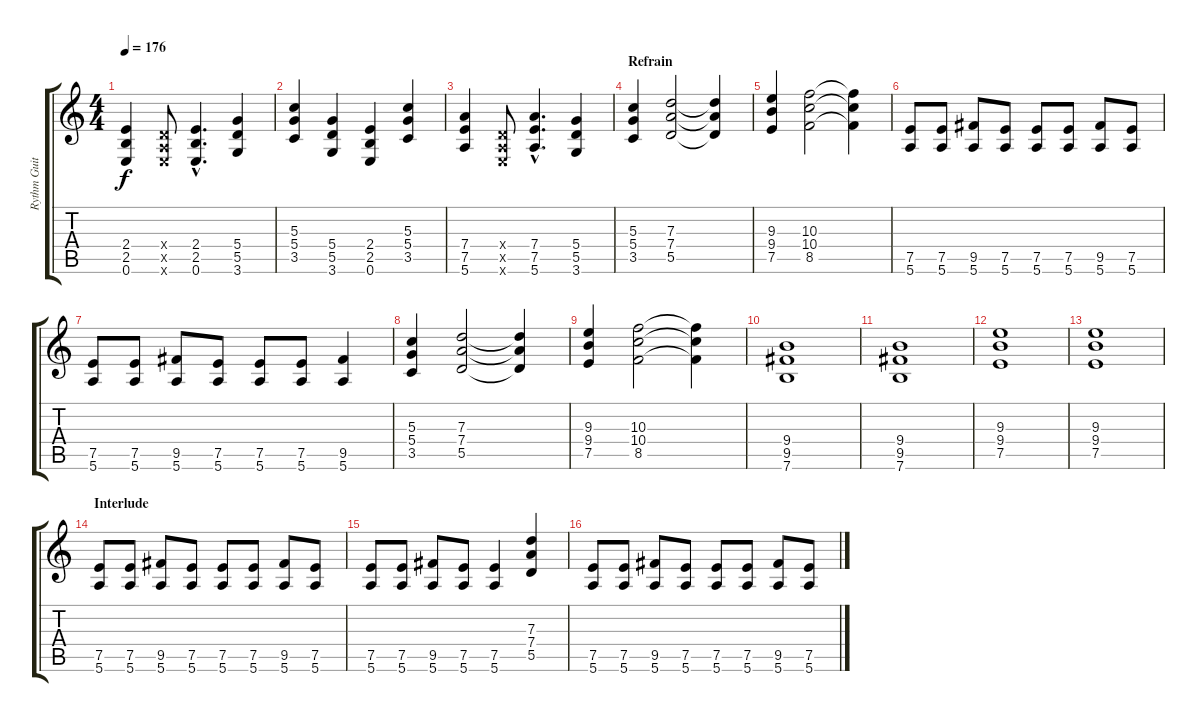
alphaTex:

\track ("Rythm Guitar" "Rythm Guit") {instrument overdrivenguitar}
\staff {score tabs}
\tuning (E4 B3 G3 D3 A2 E2) {hide}
\ts (4 4)
\tempo 176
\clef g2
\ks c
(2.4 2.5 0.6).4{dy f} (0.4{x} 0.5{x} 0.6{x}).8 (2.4{hac} 2.5{hac} 0.6{hac}).4{d} (5.4 5.5 3.6).4 |
(5.3 5.4 3.5).4 (5.4 5.5 3.6).4 (2.4 2.5 0.6).4 (5.3 5.4 3.5).4 |
(7.4 7.5 5.6).4 (0.4{x} 0.5{x} 0.6{x}).8 (7.4{hac} 7.5{hac} 5.6{hac}).4{d} (5.4 5.5 3.6).4 |
\section ("" "Refrain")
(5.3 5.4 3.5).4 (7.3 7.4 5.5).2 (7.3{t} 7.4{t} 5.5{t}).4 |
(9.3 9.4 7.5).4 (10.3 10.4 8.5).2 (10.3{t} 10.4{t} 8.5{t}).4 |
(7.5 5.6).8 (7.5 5.6).8 (9.5 5.6).8 (7.5 5.6).8 (7.5 5.6).8 (7.5 5.6).8 (9.5 5.6).8 (7.5 5.6).8 |
(7.5 5.6).8 (7.5 5.6).8 (9.5 5.6).8 (7.5 5.6).8 (7.5 5.6).8 (7.5 5.6).8 (9.5 5.6).4 |
(5.3 5.4 3.5).4 (7.3 7.4 5.5).2 (7.3{t} 7.4{t} 5.5{t}).4 |
(9.3 9.4 7.5).4 (10.3 10.4 8.5).2 (10.3{t} 10.4{t} 8.5{t}).4 |
(9.4 9.5 7.6).1 |
(9.4 9.5 7.6).1 |
(9.3 9.4 7.5).1 |
(9.3 9.4 7.5).1 |
\section ("" "Interlude")
(7.5 5.6).8 (7.5 5.6).8 (9.5 5.6).8 (7.5 5.6).8 (7.5 5.6).8 (7.5 5.6).8 (9.5 5.6).8 (7.5 5.6).8 |
(7.5 5.6).8 (7.5 5.6).8 (9.5 5.6).8 (7.5 5.6).8 (7.5 5.6).4 (7.3 7.4 5.5).4 |
(7.5 5.6).8 (7.5 5.6).8 (9.5 5.6).8 (7.5 5.6).8 (7.5 5.6).8 (7.5 5.6).8 (9.5 5.6).8 (7.5 5.6).8
